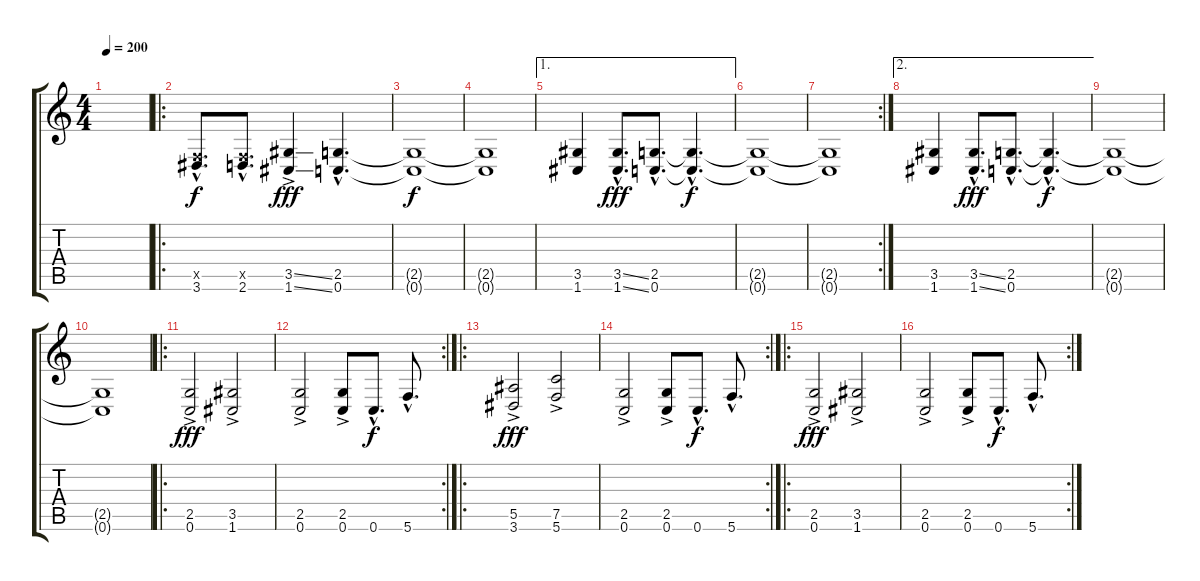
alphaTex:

\track "" {instrument distortionguitar}
\staff {score tabs}
\tuning (C4 G3 Eb3 Bb2 F2 C2) {hide}
\ts (4 4)
\tempo 200
\clef g2
\ks c
|
\ro
(0.5{hac x} 3.6{hac}).8{d} (0.5{hac x} 2.6{hac}).8{d} (3.5{ss ac} 1.6{ss ac}).4{dy fff} (2.5{hac} 0.6{hac}).4{d} |
(2.5{t} 0.6{t}).1{dy f} |
(2.5{t} 0.6{t}).1 |
\ae 1
(3.5 1.6).4 (3.5{ss hac} 1.6{ss hac}).8{d dy fff} (2.5{hac} 0.6{hac}).8{d} (2.5{hac t} 0.6{hac t}).4{d dy f} |
(2.5{t} 0.6{t}).1 |
\rc 2
(2.5{t} 0.6{t}).1 |
\ae 2
(3.5 1.6).4 (3.5{ss hac} 1.6{ss hac}).8{d dy fff} (2.5{hac} 0.6{hac}).8{d} (2.5{hac t} 0.6{hac t}).4{d dy f} |
(2.5{t} 0.6{t}).1 |
(2.5{t} 0.6{t}).1 |
\ro
(2.5{ac} 0.6{ac}).2{dy fff} (3.5{ac} 1.6{ac}).2 |
\rc 2
(2.5{ac} 0.6{ac}).2 (2.5{ac} 0.6{ac}).8 0.6{hac}.8{d dy f} 5.6{hac}.8{d} |
\ro
(5.5{ac} 3.6{ac}).2{dy fff} (7.5{ac} 5.6{ac}).2 |
\rc 2
(2.5{ac} 0.6{ac}).2 (2.5{ac} 0.6{ac}).8 0.6{hac}.8{d dy f} 5.6{hac}.8{d} |
\ro
(2.5{ac} 0.6{ac}).2{dy fff} (3.5{ac} 1.6{ac}).2 |
\rc 2
(2.5{ac} 0.6{ac}).2 (2.5{ac} 0.6{ac}).8 0.6{hac}.8{d dy f} 5.6{hac}.8{d}
